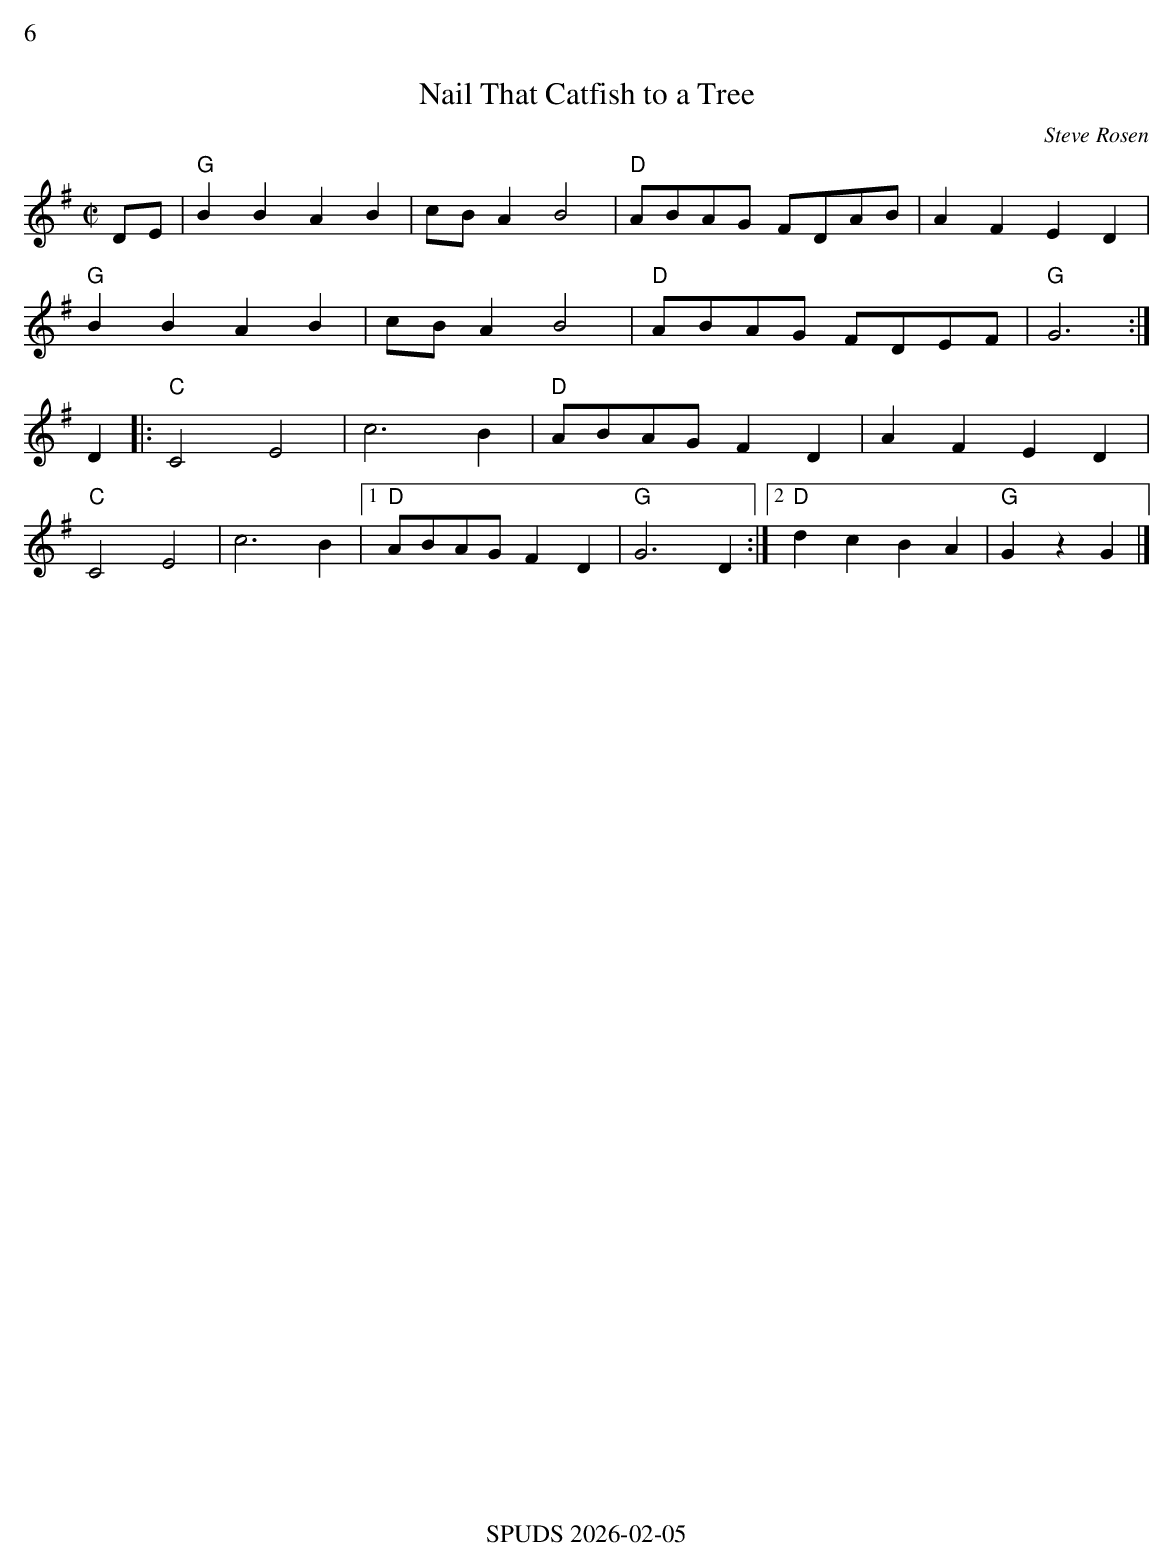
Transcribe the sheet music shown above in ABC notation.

X:1
%%text 6
T:Nail That Catfish to a Tree
C:Steve Rosen
M:C|
L:1/8
K:G
DE|"G"B2 B2 A2 B2|cB A2 B4|"D"ABAG FDAB|A2 F2 E2 D2|
"G"B2 B2 A2 B2|cB A2 B4|"D"ABAG FDEF|"G"G6:|
D2|:"C"C4 E4|c6 B2|"D"ABAG F2D2|A2 F2 E2 D2|
"C"C4 E4|c6 B2|1"D"ABAG F2D2|"G"G6 D2:|2"D"d2 c2 B2 A2|"G"G2 z2 G2|]
